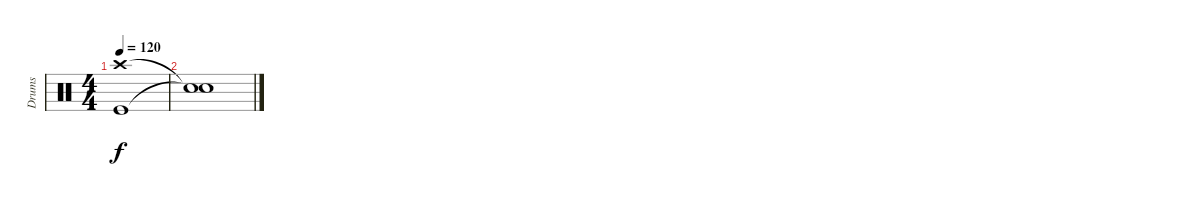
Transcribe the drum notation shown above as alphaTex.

\track ("Drums" "Drums") {instrument percussion}
\staff {score}
\articulation defaults
\ts (4 4)
\tempo 120
\clef neutral
\ks c
("Crash high (hit)" "Kick (hit)").1{dy f} |
("Snare (hit)"{t} "Snare (hit)"{t}).1
